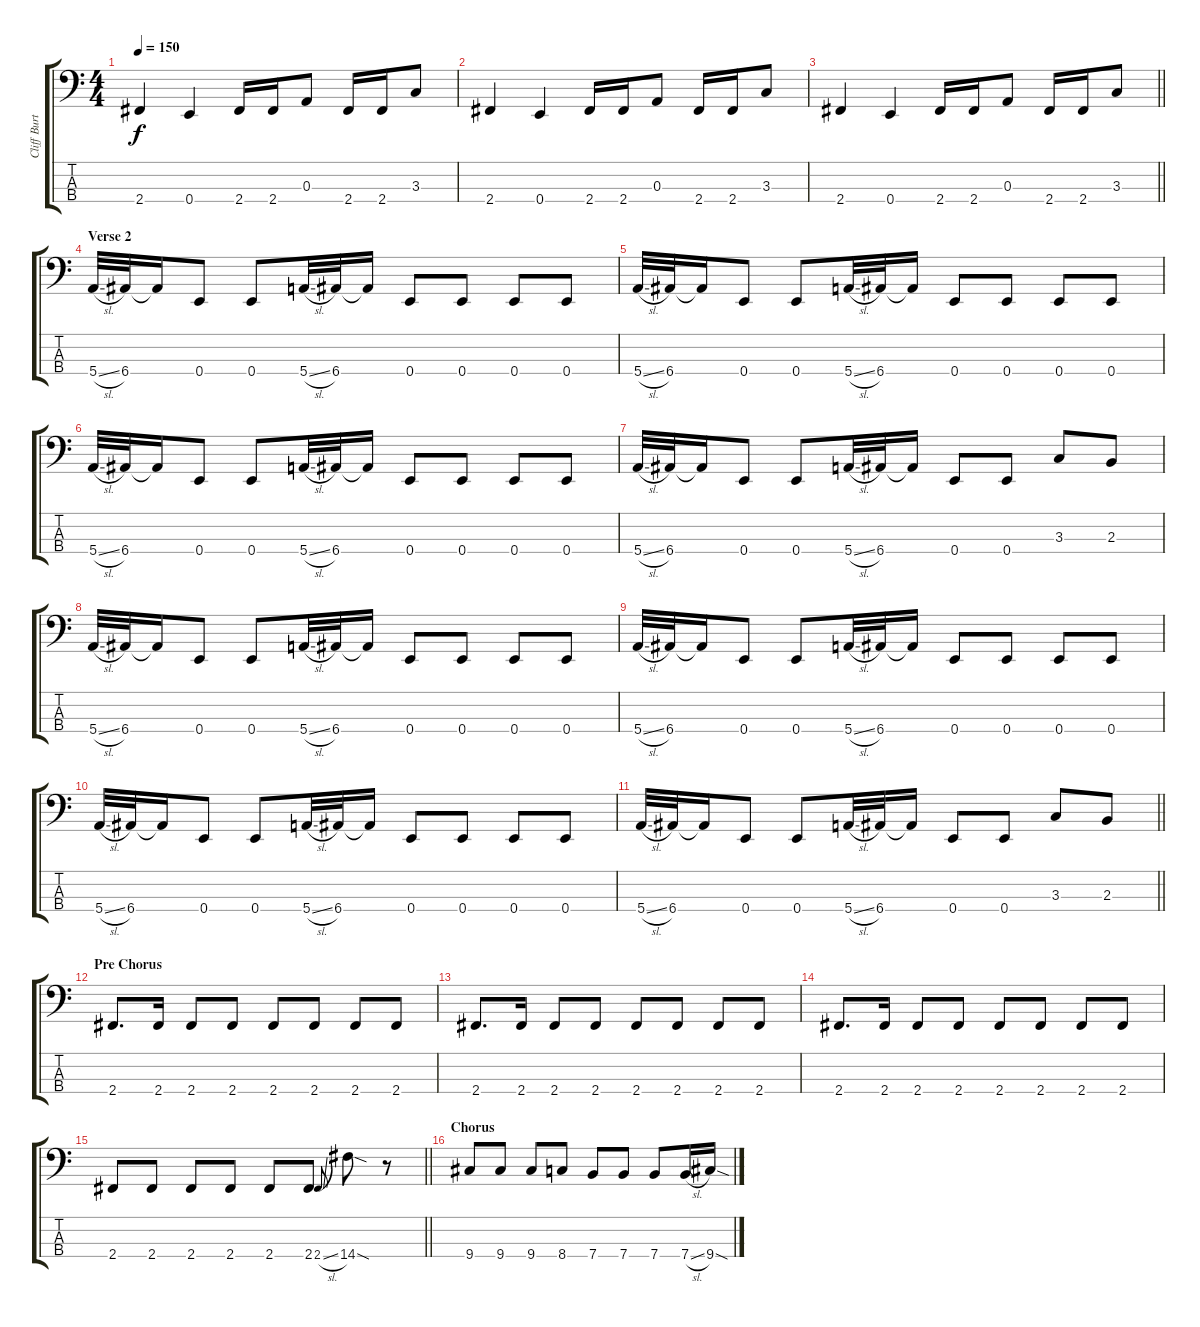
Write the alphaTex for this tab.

\track ("Cliff Burton" "Cliff Burt") {instrument electricbassfinger}
\staff {score tabs}
\tuning (G2 D2 A1 E1) {hide}
\ts (4 4)
\tempo 150
\clef f4
\ks c
2.4.4{dy f} 0.4.4 2.4.16 2.4.16 0.3.8 2.4.16 2.4.16 3.3.8 |
2.4.4 0.4.4 2.4.16 2.4.16 0.3.8 2.4.16 2.4.16 3.3.8 |
\barLineRight lightlight
2.4.4 0.4.4 2.4.16 2.4.16 0.3.8 2.4.16 2.4.16 3.3.8 |
\section ("" "Verse 2")
5.4{sl}.32 6.4.32 6.4{t}.16 0.4.8 0.4.8 5.4{sl}.32 6.4.32 6.4{t}.16 0.4.8 0.4.8 0.4.8 0.4.8 |
5.4{sl}.32 6.4.32 6.4{t}.16 0.4.8 0.4.8 5.4{sl}.32 6.4.32 6.4{t}.16 0.4.8 0.4.8 0.4.8 0.4.8 |
5.4{sl}.32 6.4.32 6.4{t}.16 0.4.8 0.4.8 5.4{sl}.32 6.4.32 6.4{t}.16 0.4.8 0.4.8 0.4.8 0.4.8 |
5.4{sl}.32 6.4.32 6.4{t}.16 0.4.8 0.4.8 5.4{sl}.32 6.4.32 6.4{t}.16 0.4.8 0.4.8 3.3.8 2.3.8 |
5.4{sl}.32 6.4.32 6.4{t}.16 0.4.8 0.4.8 5.4{sl}.32 6.4.32 6.4{t}.16 0.4.8 0.4.8 0.4.8 0.4.8 |
5.4{sl}.32 6.4.32 6.4{t}.16 0.4.8 0.4.8 5.4{sl}.32 6.4.32 6.4{t}.16 0.4.8 0.4.8 0.4.8 0.4.8 |
5.4{sl}.32 6.4.32 6.4{t}.16 0.4.8 0.4.8 5.4{sl}.32 6.4.32 6.4{t}.16 0.4.8 0.4.8 0.4.8 0.4.8 |
\barLineRight lightlight
5.4{sl}.32 6.4.32 6.4{t}.16 0.4.8 0.4.8 5.4{sl}.32 6.4.32 6.4{t}.16 0.4.8 0.4.8 3.3.8 2.3.8 |
\section ("" "Pre Chorus")
2.4.8{d} 2.4.16 2.4.8 2.4.8 2.4.8 2.4.8 2.4.8 2.4.8 |
2.4.8{d} 2.4.16 2.4.8 2.4.8 2.4.8 2.4.8 2.4.8 2.4.8 |
2.4.8{d} 2.4.16 2.4.8 2.4.8 2.4.8 2.4.8 2.4.8 2.4.8 |
\barLineRight lightlight
2.4.8 2.4.8 2.4.8 2.4.8 2.4.8 2.4.8 2.4{sl}.8{gr onbeat} 14.4{sod}.8 r.8 |
\section ("" "Chorus")
9.4.8 9.4.8 9.4.8 8.4.8 7.4.8 7.4.8 7.4.8 7.4{sl}.16 9.4{sod}.16
